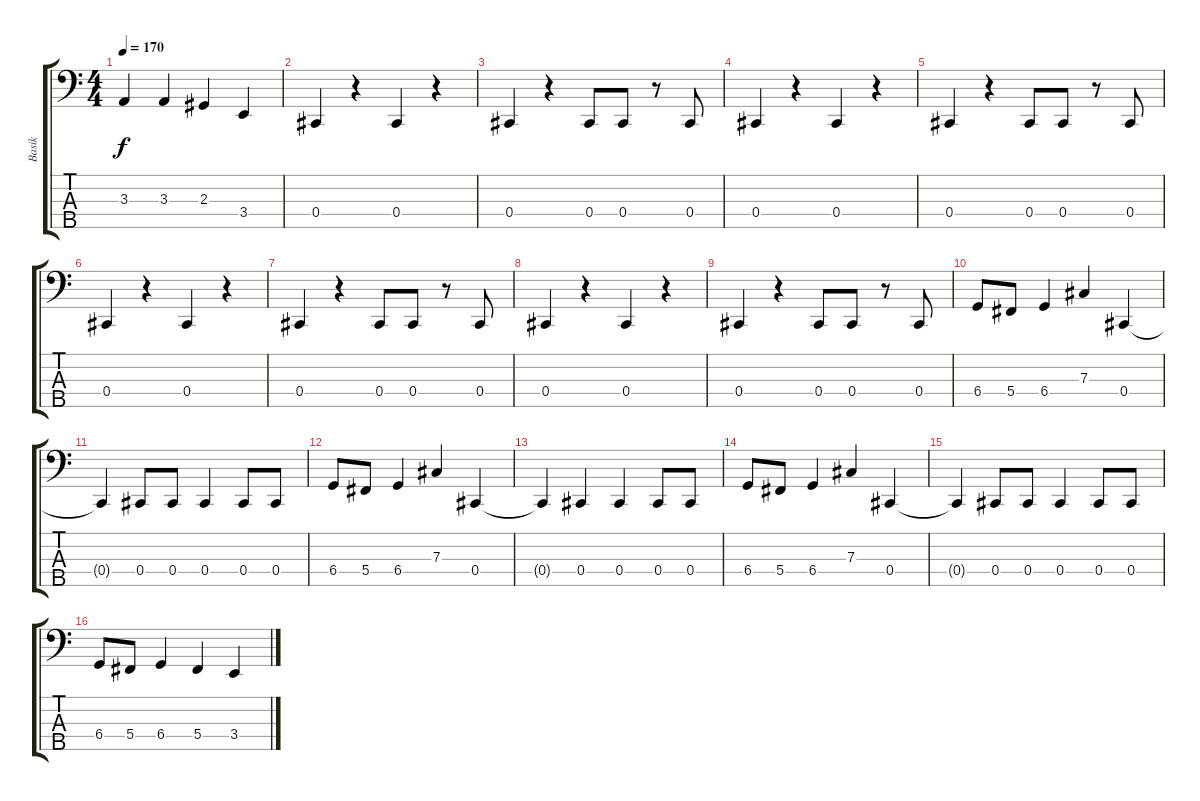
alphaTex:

\track ("Basik" "Basik") {instrument electricbasspick}
\staff {score tabs}
\tuning (E2 B1 Gb1 Db1 Ab0) {hide}
\ts (4 4)
\tempo 170
\clef f4
\ks c
3.3.4{dy f} 3.3.4 2.3.4 3.4.4 |
0.4.4 r.4 0.4.4 r.4 |
0.4.4 r.4 0.4.8 0.4.8 r.8 0.4.8 |
0.4.4 r.4 0.4.4 r.4 |
0.4.4 r.4 0.4.8 0.4.8 r.8 0.4.8 |
0.4.4 r.4 0.4.4 r.4 |
0.4.4 r.4 0.4.8 0.4.8 r.8 0.4.8 |
0.4.4 r.4 0.4.4 r.4 |
0.4.4 r.4 0.4.8 0.4.8 r.8 0.4.8 |
6.4.8 5.4.8 6.4.4 7.3.4 0.4.4 |
0.4{t}.4 0.4.8 0.4.8 0.4.4 0.4.8 0.4.8 |
6.4.8 5.4.8 6.4.4 7.3.4 0.4.4 |
0.4{t}.4 0.4.4 0.4.4 0.4.8 0.4.8 |
6.4.8 5.4.8 6.4.4 7.3.4 0.4.4 |
0.4{t}.4 0.4.8 0.4.8 0.4.4 0.4.8 0.4.8 |
6.4.8 5.4.8 6.4.4 5.4.4 3.4.4
